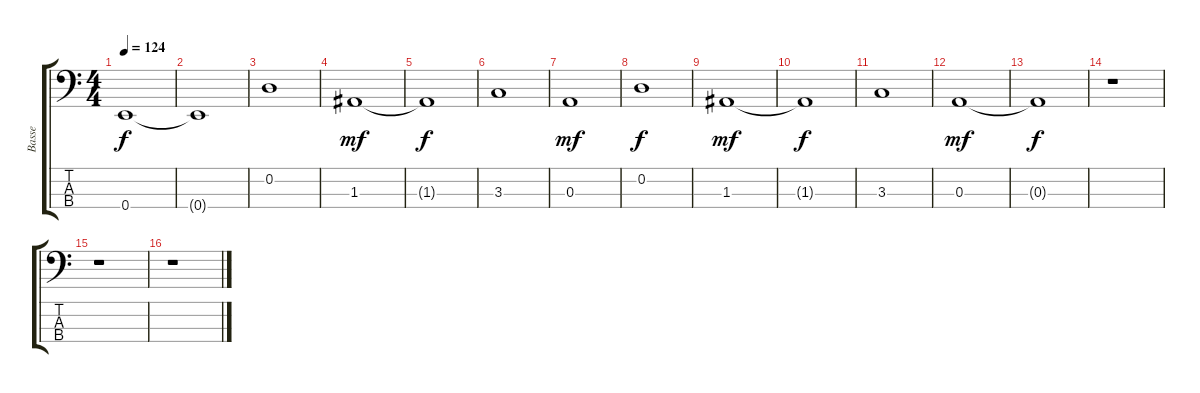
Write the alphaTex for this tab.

\track ("Basse" "Basse") {instrument electricbassfinger}
\staff {score tabs}
\tuning (G2 D2 A1 E1) {hide}
\ts (4 4)
\tempo 124
\clef f4
\ks c
0.4.1{dy f} |
0.4{t}.1 |
0.2.1 |
1.3.1{dy mf} |
1.3{t}.1{dy f} |
3.3.1 |
0.3.1{dy mf} |
0.2.1{dy f} |
1.3.1{dy mf} |
1.3{t}.1{dy f} |
3.3.1 |
0.3.1{dy mf} |
0.3{t}.1{dy f} |
r.1 |
r.1 |
r.1
